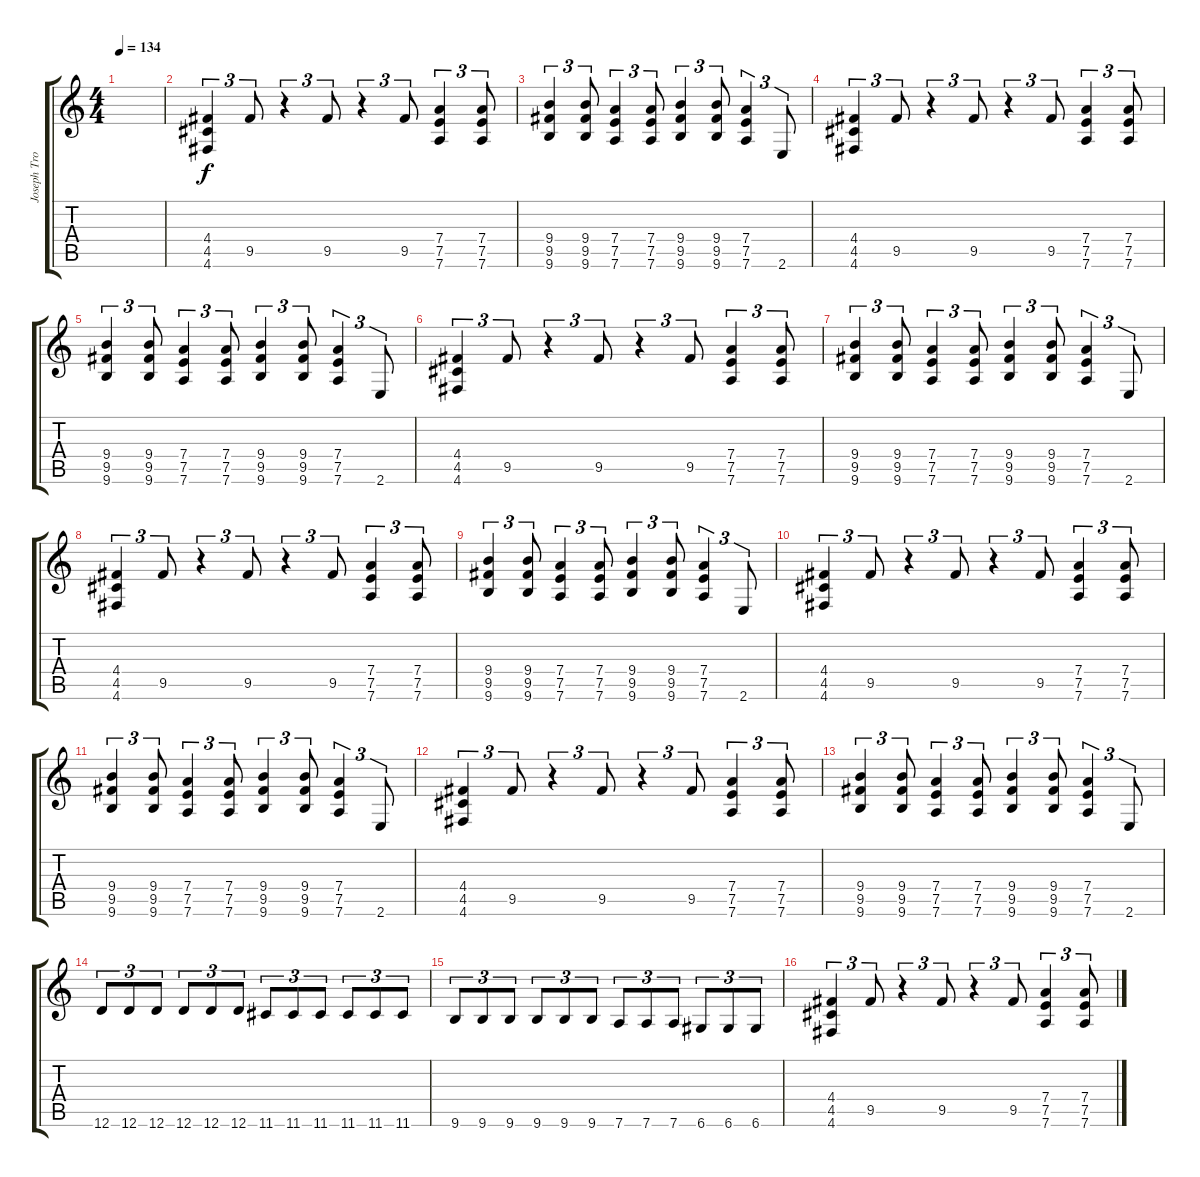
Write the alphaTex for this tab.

\track ("Joseph Trohman (Lead Guitar)" "Joseph Tro") {instrument overdrivenguitar}
\staff {score tabs}
\tuning (E4 B3 G3 D3 A2 D2) {hide}
\ts (4 4)
\tempo 134
\clef g2
\ks c
|
(4.4 4.5 4.6).4{tu (3 2)} 9.5.8{tu (3 2)} r.4{tu (3 2)} 9.5.8{tu (3 2)} r.4{tu (3 2)} 9.5.8{tu (3 2)} (7.4 7.5 7.6).4{tu (3 2)} (7.4 7.5 7.6).8{tu (3 2)} |
(9.4 9.5 9.6).4{tu (3 2)} (9.4 9.5 9.6).8{tu (3 2)} (7.4 7.5 7.6).4{tu (3 2)} (7.4 7.5 7.6).8{tu (3 2)} (9.4 9.5 9.6).4{tu (3 2)} (9.4 9.5 9.6).8{tu (3 2)} (7.4 7.5 7.6).4{tu (3 2)} 2.6.8{tu (3 2)} |
(4.4 4.5 4.6).4{tu (3 2)} 9.5.8{tu (3 2)} r.4{tu (3 2)} 9.5.8{tu (3 2)} r.4{tu (3 2)} 9.5.8{tu (3 2)} (7.4 7.5 7.6).4{tu (3 2)} (7.4 7.5 7.6).8{tu (3 2)} |
(9.4 9.5 9.6).4{tu (3 2)} (9.4 9.5 9.6).8{tu (3 2)} (7.4 7.5 7.6).4{tu (3 2)} (7.4 7.5 7.6).8{tu (3 2)} (9.4 9.5 9.6).4{tu (3 2)} (9.4 9.5 9.6).8{tu (3 2)} (7.4 7.5 7.6).4{tu (3 2)} 2.6.8{tu (3 2)} |
(4.4 4.5 4.6).4{tu (3 2)} 9.5.8{tu (3 2)} r.4{tu (3 2)} 9.5.8{tu (3 2)} r.4{tu (3 2)} 9.5.8{tu (3 2)} (7.4 7.5 7.6).4{tu (3 2)} (7.4 7.5 7.6).8{tu (3 2)} |
(9.4 9.5 9.6).4{tu (3 2)} (9.4 9.5 9.6).8{tu (3 2)} (7.4 7.5 7.6).4{tu (3 2)} (7.4 7.5 7.6).8{tu (3 2)} (9.4 9.5 9.6).4{tu (3 2)} (9.4 9.5 9.6).8{tu (3 2)} (7.4 7.5 7.6).4{tu (3 2)} 2.6.8{tu (3 2)} |
(4.4 4.5 4.6).4{tu (3 2)} 9.5.8{tu (3 2)} r.4{tu (3 2)} 9.5.8{tu (3 2)} r.4{tu (3 2)} 9.5.8{tu (3 2)} (7.4 7.5 7.6).4{tu (3 2)} (7.4 7.5 7.6).8{tu (3 2)} |
(9.4 9.5 9.6).4{tu (3 2)} (9.4 9.5 9.6).8{tu (3 2)} (7.4 7.5 7.6).4{tu (3 2)} (7.4 7.5 7.6).8{tu (3 2)} (9.4 9.5 9.6).4{tu (3 2)} (9.4 9.5 9.6).8{tu (3 2)} (7.4 7.5 7.6).4{tu (3 2)} 2.6.8{tu (3 2)} |
(4.4 4.5 4.6).4{tu (3 2)} 9.5.8{tu (3 2)} r.4{tu (3 2)} 9.5.8{tu (3 2)} r.4{tu (3 2)} 9.5.8{tu (3 2)} (7.4 7.5 7.6).4{tu (3 2)} (7.4 7.5 7.6).8{tu (3 2)} |
(9.4 9.5 9.6).4{tu (3 2)} (9.4 9.5 9.6).8{tu (3 2)} (7.4 7.5 7.6).4{tu (3 2)} (7.4 7.5 7.6).8{tu (3 2)} (9.4 9.5 9.6).4{tu (3 2)} (9.4 9.5 9.6).8{tu (3 2)} (7.4 7.5 7.6).4{tu (3 2)} 2.6.8{tu (3 2)} |
(4.4 4.5 4.6).4{tu (3 2)} 9.5.8{tu (3 2)} r.4{tu (3 2)} 9.5.8{tu (3 2)} r.4{tu (3 2)} 9.5.8{tu (3 2)} (7.4 7.5 7.6).4{tu (3 2)} (7.4 7.5 7.6).8{tu (3 2)} |
(9.4 9.5 9.6).4{tu (3 2)} (9.4 9.5 9.6).8{tu (3 2)} (7.4 7.5 7.6).4{tu (3 2)} (7.4 7.5 7.6).8{tu (3 2)} (9.4 9.5 9.6).4{tu (3 2)} (9.4 9.5 9.6).8{tu (3 2)} (7.4 7.5 7.6).4{tu (3 2)} 2.6.8{tu (3 2)} |
12.6.8{tu (3 2)} 12.6.8{tu (3 2)} 12.6.8{tu (3 2)} 12.6.8{tu (3 2)} 12.6.8{tu (3 2)} 12.6.8{tu (3 2)} 11.6.8{tu (3 2)} 11.6.8{tu (3 2)} 11.6.8{tu (3 2)} 11.6.8{tu (3 2)} 11.6.8{tu (3 2)} 11.6.8{tu (3 2)} |
9.6.8{tu (3 2)} 9.6.8{tu (3 2)} 9.6.8{tu (3 2)} 9.6.8{tu (3 2)} 9.6.8{tu (3 2)} 9.6.8{tu (3 2)} 7.6.8{tu (3 2)} 7.6.8{tu (3 2)} 7.6.8{tu (3 2)} 6.6.8{tu (3 2)} 6.6.8{tu (3 2)} 6.6.8{tu (3 2)} |
(4.4 4.5 4.6).4{tu (3 2)} 9.5.8{tu (3 2)} r.4{tu (3 2)} 9.5.8{tu (3 2)} r.4{tu (3 2)} 9.5.8{tu (3 2)} (7.4 7.5 7.6).4{tu (3 2)} (7.4 7.5 7.6).8{tu (3 2)}
